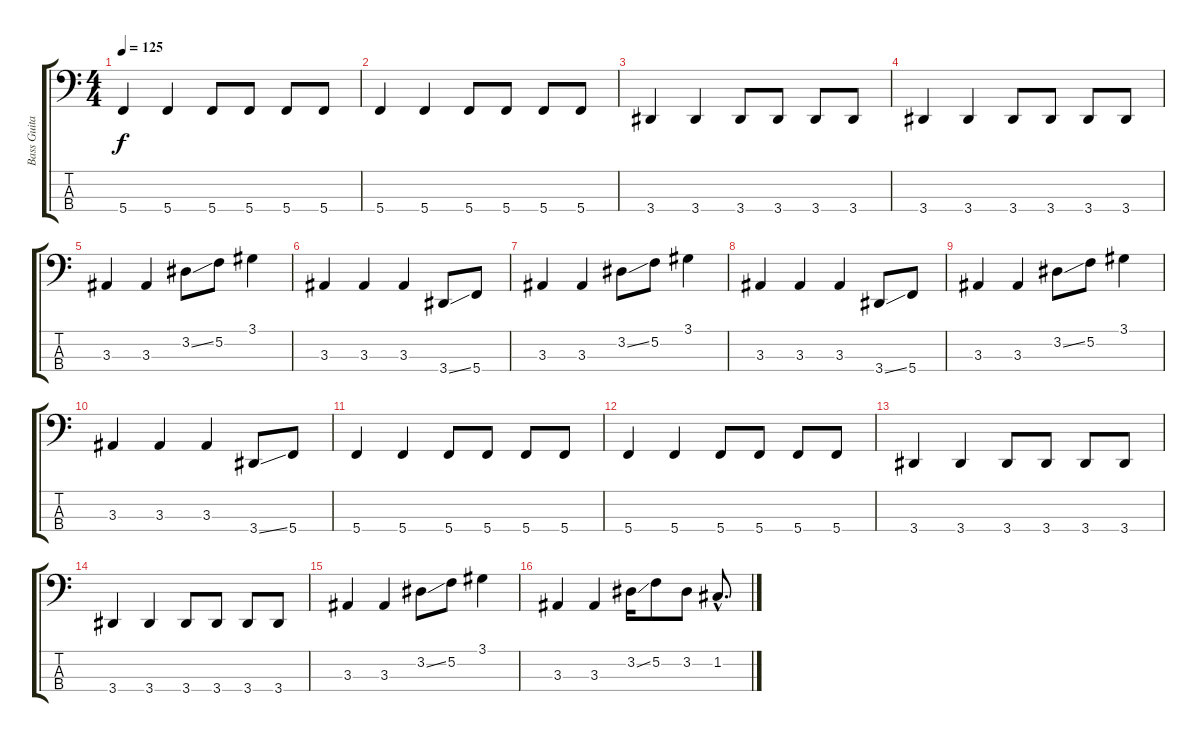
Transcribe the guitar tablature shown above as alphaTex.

\track ("Bass Guitar" "Bass Guita") {instrument electricbasspick}
\staff {score tabs}
\tuning (F2 C2 G1 C1) {hide}
\ts (4 4)
\tempo 125
\clef f4
\ks c
5.4.4{dy f} 5.4.4 5.4.8 5.4.8 5.4.8 5.4.8 |
5.4.4 5.4.4 5.4.8 5.4.8 5.4.8 5.4.8 |
3.4.4 3.4.4 3.4.8 3.4.8 3.4.8 3.4.8 |
3.4.4 3.4.4 3.4.8 3.4.8 3.4.8 3.4.8 |
3.3.4 3.3.4 3.2{ss}.8 5.2.8 3.1.4 |
3.3.4 3.3.4 3.3.4 3.4{ss}.8 5.4.8 |
3.3.4 3.3.4 3.2{ss}.8 5.2.8 3.1.4 |
3.3.4 3.3.4 3.3.4 3.4{ss}.8 5.4.8 |
3.3.4 3.3.4 3.2{ss}.8 5.2.8 3.1.4 |
3.3.4 3.3.4 3.3.4 3.4{ss}.8 5.4.8 |
5.4.4 5.4.4 5.4.8 5.4.8 5.4.8 5.4.8 |
5.4.4 5.4.4 5.4.8 5.4.8 5.4.8 5.4.8 |
3.4.4 3.4.4 3.4.8 3.4.8 3.4.8 3.4.8 |
3.4.4 3.4.4 3.4.8 3.4.8 3.4.8 3.4.8 |
3.3.4 3.3.4 3.2{ss}.8 5.2.8 3.1.4 |
3.3.4 3.3.4 3.2{ss}.16 5.2.8 3.2.8 1.2{hac}.8{d}
